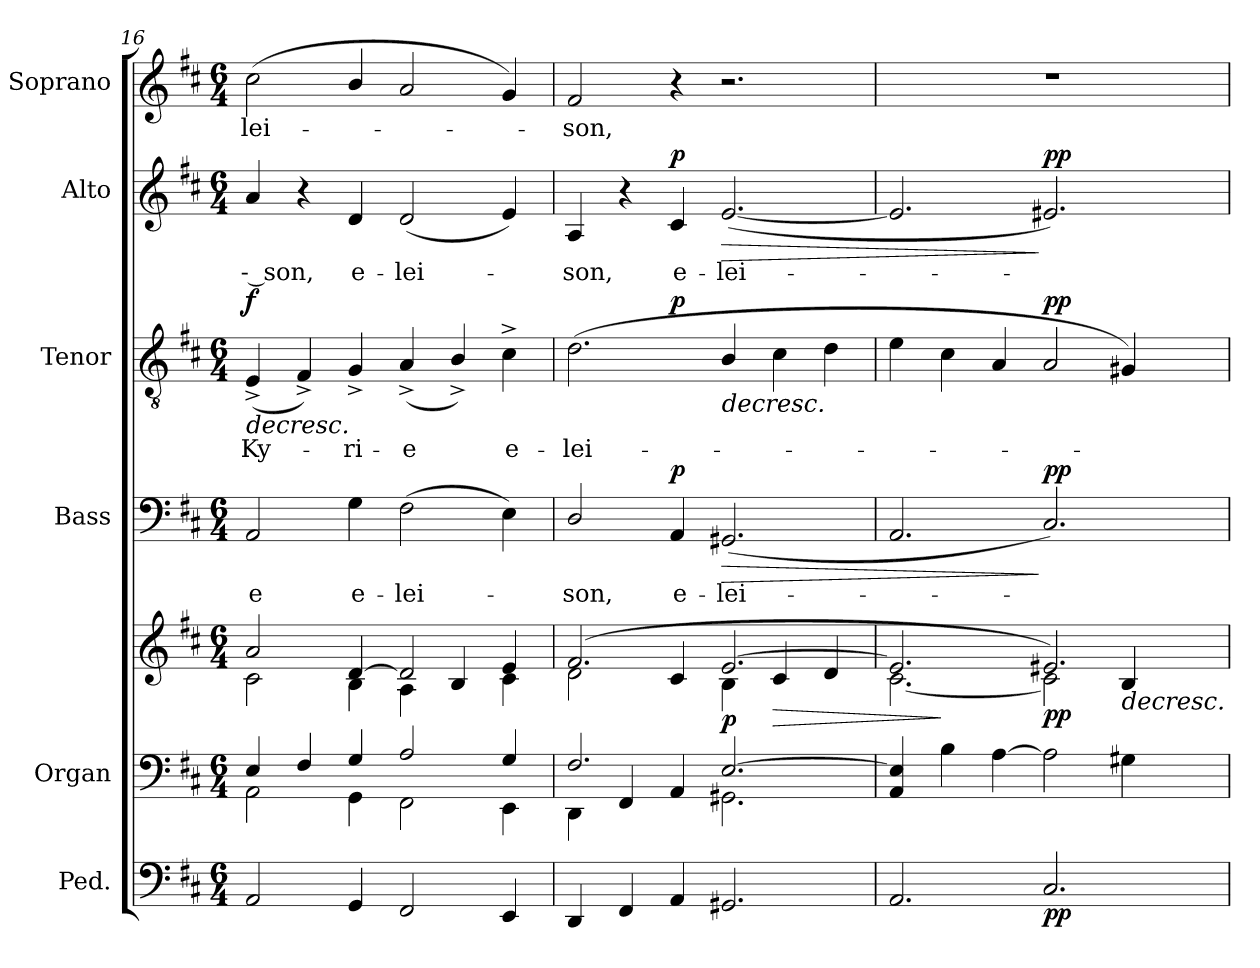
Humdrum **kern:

**kern	**dynam	**kern	**kern	**dynam	**kern	**text	**dynam	**kern	**text	**dynam	**kern	**text	**dynam	**kern	**text
*part6	*part6	*part5	*part5	*part5	*part4	*part4	*part4	*part3	*part3	*part3	*part2	*part2	*part2	*part1	*part1
*staff7	*staff7	*staff6	*staff5	*staff5/6	*staff4	*staff4	*staff4	*staff3	*staff3	*staff3	*staff2	*staff2	*staff2	*staff1	*staff1
*I"Ped.	*	*I"Organ	*	*	*I"Bass	*	*	*I"Tenor	*	*	*I"Alto	*	*	*I"Soprano	*
*	*	*I'Org.	*	*	*I'B.	*	*	*I'T.	*	*	*I'A.	*	*	*I'S.	*
*clefF4	*	*clefF4	*clefG2	*	*clefF4	*	*	*clefGv2	*	*	*clefG2	*	*	*clefG2	*
*	*	*	*	*	*	*	*	*ITrd7c12	*	*	*	*	*	*	*
*k[f#c#]	*	*k[f#c#]	*k[f#c#]	*	*k[f#c#]	*	*	*k[f#c#]	*	*	*k[f#c#]	*	*	*k[f#c#]	*
*D:	*	*D:	*D:	*	*D:	*	*	*D:	*	*	*D:	*	*	*D:	*
*M6/4	*	*M6/4	*M6/4	*	*M6/4	*	*	*M6/4	*	*	*M6/4	*	*	*M6/4	*
=16	=16	=16	=16	=16	=16	=16	=16	=16	=16	=16	=16	=16	=16	=16	=16
*	*	*^	*^	*	*	*	*	*	*	*	*	*	*	*	*
!	!	!	!	!	!	!	!	!LO:LY:b:color=#000000	!	!	!	!	!	!	!	!	!
!	!	!	!	!	!	!	!	!	!	!	!LO:LY:b:color=#000000	!LO:HP:b	!	!	!	!	!
!	!	!	!	!	!	!	!	!	!	!	!	!	!	!LO:LY:b:color=#000000	!	!	!
!	!	!	!	!	!	!	!	!	!	!	!	!	!	!	!	!	!LO:LY:b:color=#000000
2AAi/	.	4Ei/	2AAi\	2ai/	2c#i\	.	2AAi/	-e	.	(4EE^i/	Ky-	> f	4ai/	-- son,	.	(2cc#i\	-lei-
.	.	4F#i/	.	.	.	.	.	.	.	4FF#^i/)	.	.	4r	.	.	.	.
!	!	!	!	!	!	!	!	!LO:LY:b:color=#000000	!	!	!	!	!	!	!	!	!
!	!	!	!	!	!	!	!	!	!	!	!LO:LY:b:color=#000000	!	!	!	!	!	!
!	!	!	!	!	!	!	!	!	!	!	!	!	!	!LO:LY:b:color=#000000	!	!	!
4GGi/	.	4Gi/	4GGi\	[4di/	4Bi\	.	4Gi\	e-	.	4GG^i/	-ri-	.	4di/	e-	.	4bi/	.
!	!	!	!	!	!	!	!	!LO:LY:b:color=#000000	!	!	!	!	!	!	!	!	!
!	!	!	!	!	!	!	!	!	!	!	!LO:LY:b:color=#000000	!	!	!	!	!	!
!	!	!	!	!	!	!	!	!	!	!	!	!	!	!LO:LY:b:color=#000000	!	!	!
2FF#i/	.	2Ai/	2FF#i\	2di/]	4Ai\	.	(2F#i\	-lei-	.	(4AA^i/	-e	.	(2di/	-lei-	.	2ai/	.
.	.	.	.	.	4Bi/	.	.	.	.	4BB^i/)	.	.	.	.	.	.	.
!	!	!	!	!	!	!	!	!	!	!	!LO:LY:b:color=#000000	!	!	!	!	!	!
4EEi/	.	4Gi/	4EEi\	4ei/	4c#i\	.	4Ei\)	.	.	4C#^i\	e-	.	4ei/)	.	.	4gi/)	.
=17	=17	=17	=17	=17	=17	=17	=17	=17	=17	=17	=17	=17	=17	=17	=17	=17	=17
!	!	!	!	!	!	!	!	!LO:LY:b:color=#000000	!	!	!	!	!	!	!	!	!
!	!	!	!	!	!	!	!	!	!	!	!LO:LY:b:color=#000000	!	!	!	!	!	!
!	!	!	!	!	!	!	!	!	!	!	!	!	!	!LO:LY:b:color=#000000	!	!	!
!	!	!	!	!	!	!	!	!	!	!	!	!	!	!	!	!	!LO:LY:b:color=#000000
*	*	*	*	*	*	*	*	*	*	*^	*	*	*	*	*	*	*
4DDi/	.	2.F#i/	4DDi\	(2.f#i/	2di\	.	2Di/	-son,	.	(2.Di\	2ryy	-lei-	.	4Ai/	-son,	.	2f#i/	-son,
4FF#i/	.	.	4FF#i/	.	.	.	.	.	.	.	.	.	.	4r	.	.	.	.
!	!	!	!	!	!	!	!	!LO:LY:b:color=#000000	!	!	!	!	!	!	!	!	!	!
!	!	!	!	!	!	!	!	!	!	!	!	!	!	!	!LO:LY:b:color=#000000	!	!	!
4AAi/	.	.	4AAi/	.	4c#i/	.	4AAi/	e-	p	.	1ryy	.	p	4c#i/	e-	p	4r	.
!	!	!	!	!	!	!	!	!LO:LY:b:color=#000000	!LO:HP:b	!	!	!	!LO:HP:n=1:b	!	!	!	!	!
!	!	!	!	!	!	!	!	!	!	!	!	!	!	!	!LO:LY:b:color=#000000	!LO:HP:b	!	!
2.GG#Xi/	.	[2.Ei/	2.GG#Xi\	[2.ei/	4Bi\	p	(2.GG#Xi/	-lei-	>	4BBi/	.	.	] >	([2.ei/	-lei-	>	2.r	.
!	!	!	!	!	!	!LO:HP:b	!	!	!	!	!	!	!	!	!	!	!	!
.	.	.	.	.	4c#i/	>	.	.	.	4C#i\	.	.	.	.	.	.	.	.
.	.	.	.	.	4di/	.	.	.	.	4Di\	.	.	.	.	.	.	.	.
*	*	*v	*v	*	*	*	*	*	*	*	*	*	*	*	*	*	*	*
=18	=18	=18	=18	=18	=18	=18	=18	=18	=18	=18	=18	=18	=18	=18	=18	=18	=18
!	!	!	!	!	!	!	!	!	!	!	!	!	!	!	!	!LO:N:vis=1	!
*	*	*	*	*	*	*	*	*	*v	*v	*	*	*	*	*	*	*
2.AAi/	.	4AAi/ 4Ei]	2.ei/]	[2.c#i\	.	2.AAi/	.	.	4Ei\	.	.	2.ei/]	.	.	1.r	.
.	.	4Bi\	.	.	]	.	.	.	4C#i\	.	.	.	.	.	.	.
.	.	[4Ai\	.	.	.	.	.	.	4AAi/	.	.	.	.	.	.	.
2.C#i/	pp	2Ai\]	2.e#Xi/)	2c#i\]	] pp	2.C#i/)	.	] pp	2AAi/	.	pp	2.e#Xi/)	.	] pp	.	.
!	!	!	!	!	!LO:HP:b	!	!	!	!	!	!	!	!	!	!	!
.	.	4G#Xi\	.	4Bi/	>	.	.	.	4GG#Xi/)	.	]	.	.	.	.	.
*	*	*	*v	*v	*	*	*	*	*	*	*	*	*	*	*	*
=	=	=	=	=	=	=	=	=	=	=	=	=	=	=	=
*-	*-	*-	*-	*-	*-	*-	*-	*-	*-	*-	*-	*-	*-	*-	*-
